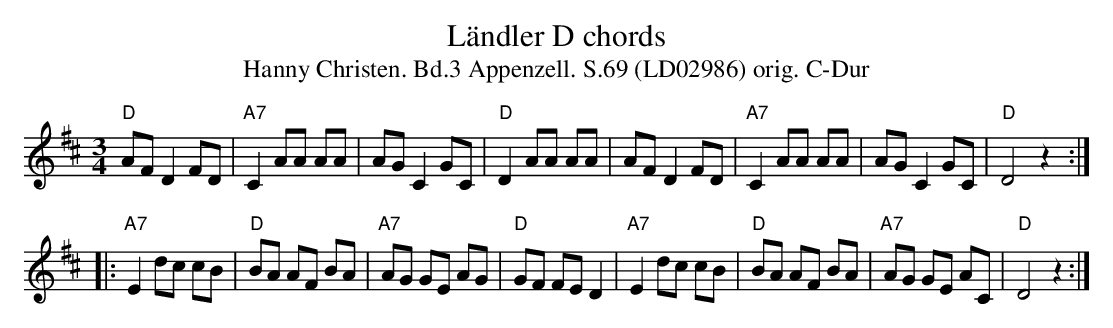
X:1
T:Ländler D chords
T:Hanny Christen. Bd.3 Appenzell. S.69 (LD02986) orig. C-Dur
M:3/4
L:1/8
K:Dmaj%%MIDI gchordon
"D"AF D2 FD | "A7"C2 AA AA | AG C2 GC | "D"D2 AA AA | \
AF D2 FD | "A7"C2 AA AA | AG C2 GC | "D"D4 z2 :|
|: "A7"E2 dc cB | "D"BA AF BA | "A7"AG GE AG | "D"GF FE D2 | \
"A7"E2 dc cB | "D"BA AF BA | "A7"AG GE AC | "D"D4 z2 :|
